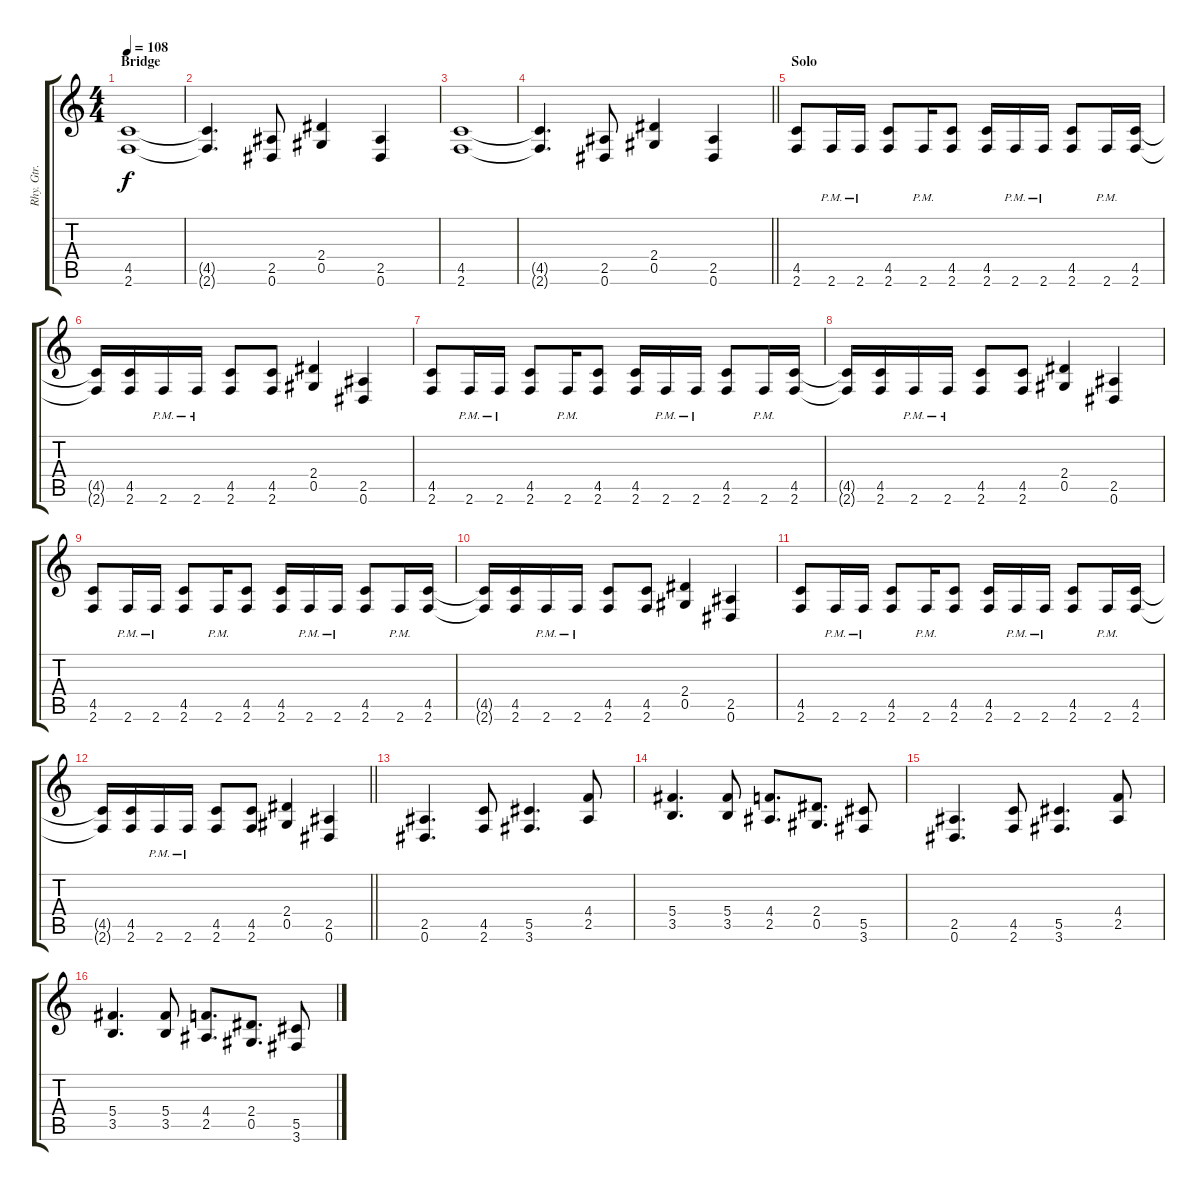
\track ("Rhy. Gtr. 1" "Rhy. Gtr. ") {instrument distortionguitar}
\staff {score tabs}
\tuning (Eb4 Bb3 Gb3 Db3 Ab2 Eb2) {hide}
\ts (4 4)
\section ("" "Bridge")
\tempo 108
\clef g2
\ks c
(4.5 2.6).1{dy f} |
(4.5{t} 2.6{t}).4{d} (2.5 0.6).8 (2.4 0.5).4 (2.5 0.6).4 |
(4.5 2.6).1 |
\barLineRight lightlight
(4.5{t} 2.6{t}).4{d} (2.5 0.6).8 (2.4 0.5).4 (2.5 0.6).4 |
\section ("" "Solo")
(4.5 2.6).8{volume 5} 2.6{pm}.16 2.6{pm}.16 (4.5 2.6).8 2.6{pm}.16 (4.5 2.6).8 (4.5 2.6).16 2.6{pm}.16 2.6{pm}.16 (4.5 2.6).8 2.6{pm}.16 (4.5 2.6).16 |
(4.5{t} 2.6{t}).16 (4.5 2.6).16 2.6{pm}.16 2.6{pm}.16 (4.5 2.6).8 (4.5 2.6).8 (2.4 0.5).4 (2.5 0.6).4 |
(4.5 2.6).8 2.6{pm}.16 2.6{pm}.16 (4.5 2.6).8 2.6{pm}.16 (4.5 2.6).8 (4.5 2.6).16 2.6{pm}.16 2.6{pm}.16 (4.5 2.6).8 2.6{pm}.16 (4.5 2.6).16 |
(4.5{t} 2.6{t}).16 (4.5 2.6).16 2.6{pm}.16 2.6{pm}.16 (4.5 2.6).8 (4.5 2.6).8 (2.4 0.5).4 (2.5 0.6).4 |
(4.5 2.6).8 2.6{pm}.16 2.6{pm}.16 (4.5 2.6).8 2.6{pm}.16 (4.5 2.6).8 (4.5 2.6).16 2.6{pm}.16 2.6{pm}.16 (4.5 2.6).8 2.6{pm}.16 (4.5 2.6).16 |
(4.5{t} 2.6{t}).16 (4.5 2.6).16 2.6{pm}.16 2.6{pm}.16 (4.5 2.6).8 (4.5 2.6).8 (2.4 0.5).4 (2.5 0.6).4 |
(4.5 2.6).8 2.6{pm}.16 2.6{pm}.16 (4.5 2.6).8 2.6{pm}.16 (4.5 2.6).8 (4.5 2.6).16 2.6{pm}.16 2.6{pm}.16 (4.5 2.6).8 2.6{pm}.16 (4.5 2.6).16 |
\barLineRight lightlight
(4.5{t} 2.6{t}).16 (4.5 2.6).16 2.6{pm}.16 2.6{pm}.16 (4.5 2.6).8 (4.5 2.6).8 (2.4 0.5).4 (2.5 0.6).4 |
\section ("" "")
(2.5 0.6).4{d} (4.5 2.6).8 (5.5 3.6).4{d} (4.4 2.5).8 |
(5.4 3.5).4{d} (5.4 3.5).8 (4.4 2.5).8{d} (2.4 0.5).8{d} (5.5 3.6).8 |
(2.5 0.6).4{d} (4.5 2.6).8 (5.5 3.6).4{d} (4.4 2.5).8 |
(5.4 3.5).4{d} (5.4 3.5).8 (4.4 2.5).8{d} (2.4 0.5).8{d} (5.5 3.6).8
